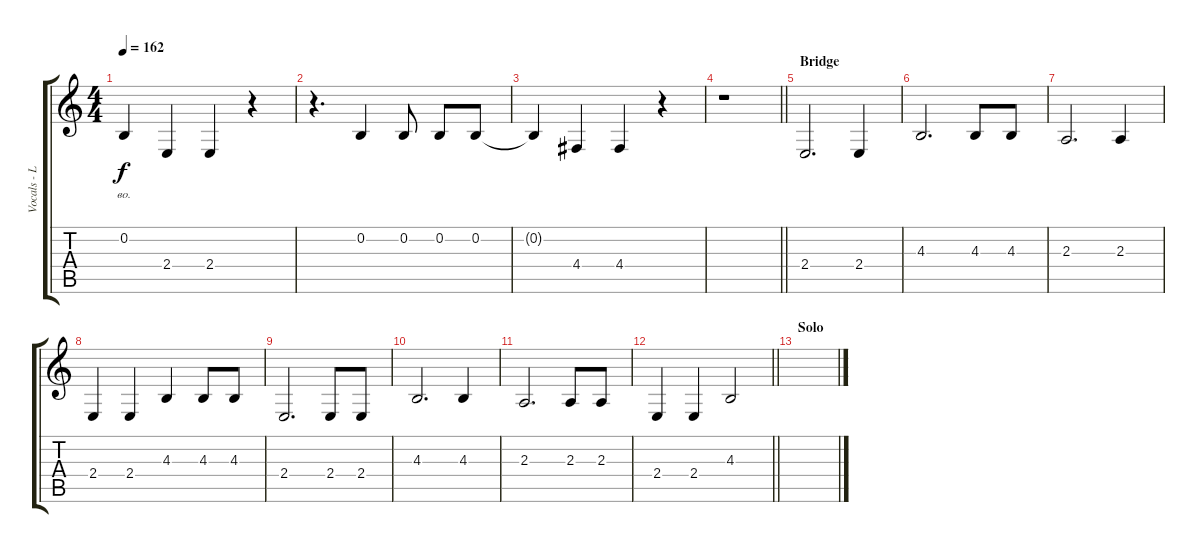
\track ("Vocals - Letov" "Vocals - L") {instrument tenorsax}
\staff {score tabs}
\tuning (E4 B3 G3 D3 A2 E2) {hide}
\ts (4 4)
\tempo 162
\clef g2
\ks c
0.2{t}.4{lyrics (0 "") lyrics (1 "во.") lyrics (2 "") lyrics (3 "") lyrics (4 "") dy f} 2.4.4 2.4.4 r.4 |
r.4{d} 0.2.4 0.2.8 0.2.8 0.2.8 |
0.2{t}.4 4.4.4 4.4.4 r.4 |
\barLineRight lightlight
r.1 |
\section ("" "Bridge")
2.4.2{d} 2.4.4 |
4.3.2{d} 4.3.8 4.3.8 |
2.3.2{d} 2.3.4 |
2.4.4 2.4.4 4.3.4 4.3.8 4.3.8 |
2.4.2{d} 2.4.8 2.4.8 |
4.3.2{d} 4.3.4 |
2.3.2{d} 2.3.8 2.3.8 |
\barLineRight lightlight
2.4.4 2.4.4 4.3.2 |
\section ("" "Solo")
